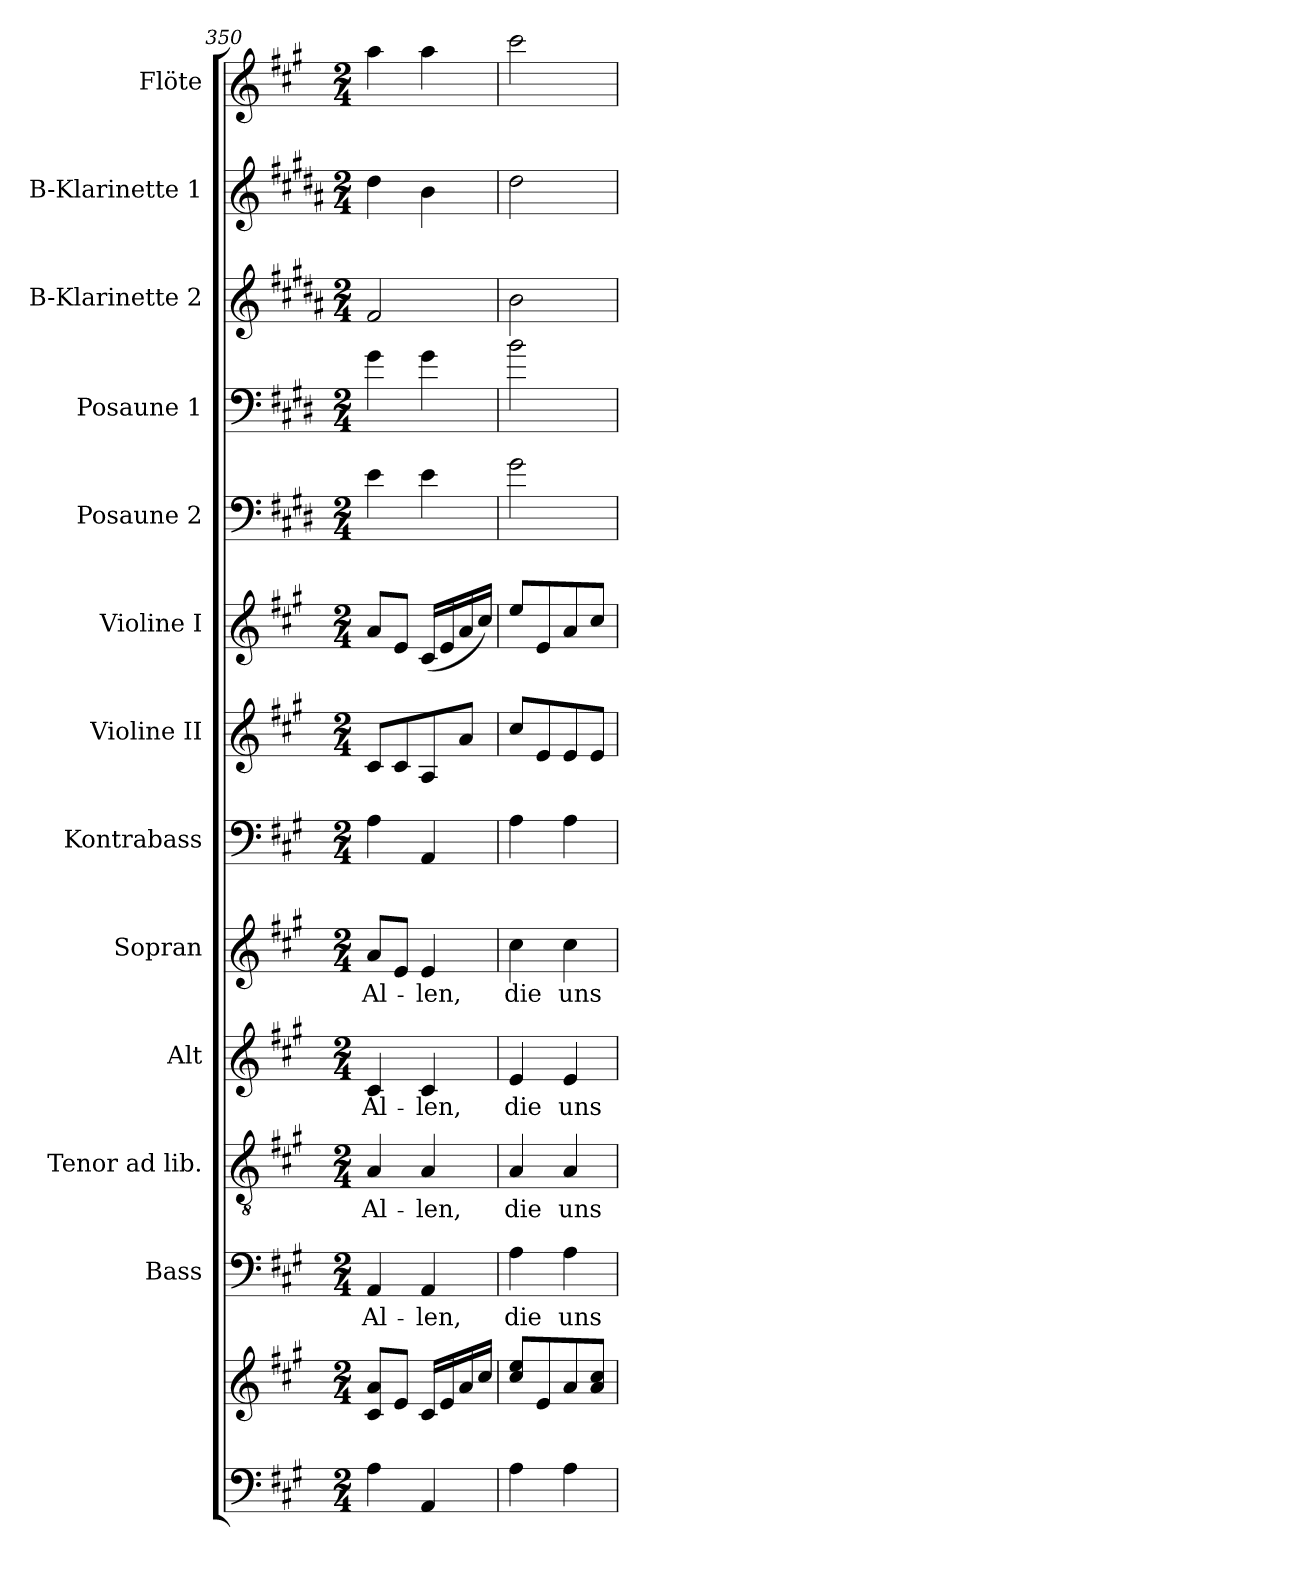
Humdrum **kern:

**kern	**kern	**kern	**text	**kern	**text	**kern	**text	**kern	**text	**kern	**kern	**kern	**kern	**kern	**kern	**kern	**kern
*part13	*part13	*part12	*part12	*part11	*part11	*part10	*part10	*part9	*part9	*part8	*part7	*part6	*part5	*part4	*part3	*part2	*part1
*staff14	*staff13	*staff12	*staff12	*staff11	*staff11	*staff10	*staff10	*staff9	*staff9	*staff8	*staff7	*staff6	*staff5	*staff4	*staff3	*staff2	*staff1
*	*	*I"Bass	*	*I"Tenor ad lib.	*	*I"Alt	*	*I"Sopran	*	*I"Kontrabass	*I"Violine II	*I"Violine I	*I"Posaune 2	*I"Posaune 1	*I"B-Klarinette 2	*I"B-Klarinette 1	*I"Flöte
*	*	*I'B.	*	*I'T.	*	*I'A.	*	*I'S.	*	*I'Kb.	*I'Vl. II	*I'Vl. I	*I'Pos 2	*I'Pos. 1	*I'B Kl. 2	*I'B Kl. 1	*I'Fl.
*clefF4	*clefG2	*clefF4	*	*clefGv2	*	*clefG2	*	*clefG2	*	*clefF4	*clefG2	*clefG2	*clefF4	*clefF4	*clefG2	*clefG2	*clefG2
*	*	*	*	*	*	*	*	*	*	*ITrd7c12	*	*	*ITrd4c7	*ITrd4c7	*ITrd1c2	*ITrd1c2	*
*k[f#c#g#]	*k[f#c#g#]	*k[f#c#g#]	*	*k[f#c#g#]	*	*k[f#c#g#]	*	*k[f#c#g#]	*	*k[f#c#g#]	*k[f#c#g#]	*k[f#c#g#]	*k[f#c#g#]	*k[f#c#g#]	*k[f#c#g#]	*k[f#c#g#]	*k[f#c#g#]
*A:	*A:	*A:	*	*A:	*	*A:	*	*A:	*	*A:	*A:	*A:	*A:	*A:	*A:	*A:	*A:
*M2/4	*M2/4	*M2/4	*	*M2/4	*	*M2/4	*	*M2/4	*	*M2/4	*M2/4	*M2/4	*M2/4	*M2/4	*M2/4	*M2/4	*M2/4
=350	=350	=350	=350	=350	=350	=350	=350	=350	=350	=350	=350	=350	=350	=350	=350	=350	=350
!	!	!	!LO:LY:b	!	!LO:LY:b	!	!LO:LY:b	!	!LO:LY:b	!	!	!	!	!	!	!	!
4A\	8c#/ 8a/L	4AA/	Al-	4A/	Al-	4c#/	Al-	8a/L	Al-	4AA\	8c#/L	8a/L	4A\	4c#\	2e/	4cc#\	4aa\
.	8e/J	.	.	.	.	.	.	8e/J	.	.	8c#/	8e/J	.	.	.	.	.
!	!	!	!LO:LY:b	!	!LO:LY:b	!	!LO:LY:b	!	!LO:LY:b	!	!	!	!	!	!	!	!
4AA/	16c#/LL	4AA/	-len,	4A/	-len,	4c#/	-len,	4e/	-len,	4AAA/	8A/	(<16c#/LL	4A\	4c#\	.	4a\	4aa\
.	16e/	.	.	.	.	.	.	.	.	.	.	16e/	.	.	.	.	.
.	16a/	.	.	.	.	.	.	.	.	.	8a/J	16a/	.	.	.	.	.
.	16cc#/JJ	.	.	.	.	.	.	.	.	.	.	16cc#/JJ)	.	.	.	.	.
=351	=351	=351	=351	=351	=351	=351	=351	=351	=351	=351	=351	=351	=351	=351	=351	=351	=351
!	!	!	!LO:LY:b	!	!LO:LY:b	!	!LO:LY:b	!	!LO:LY:b	!	!	!	!	!	!	!	!
4A\	8cc#/ 8ee/L	4A\	die	4A/	die	4e/	die	4cc#\	die	4AA\	8cc#/L	8ee/L	2c#\	2e\	2a\	2cc#\	2ccc#\
.	8e/	.	.	.	.	.	.	.	.	.	8e/	8e/	.	.	.	.	.
!	!	!	!LO:LY:b	!	!LO:LY:b	!	!LO:LY:b	!	!LO:LY:b	!	!	!	!	!	!	!	!
4A\	8a/	4A\	uns	4A/	uns	4e/	uns	4cc#\	uns	4AA\	8e/	8a/	.	.	.	.	.
.	8a/ 8cc#/J	.	.	.	.	.	.	.	.	.	8e/J	8cc#/J	.	.	.	.	.
=	=	=	=	=	=	=	=	=	=	=	=	=	=	=	=	=	=
*-	*-	*-	*-	*-	*-	*-	*-	*-	*-	*-	*-	*-	*-	*-	*-	*-	*-
